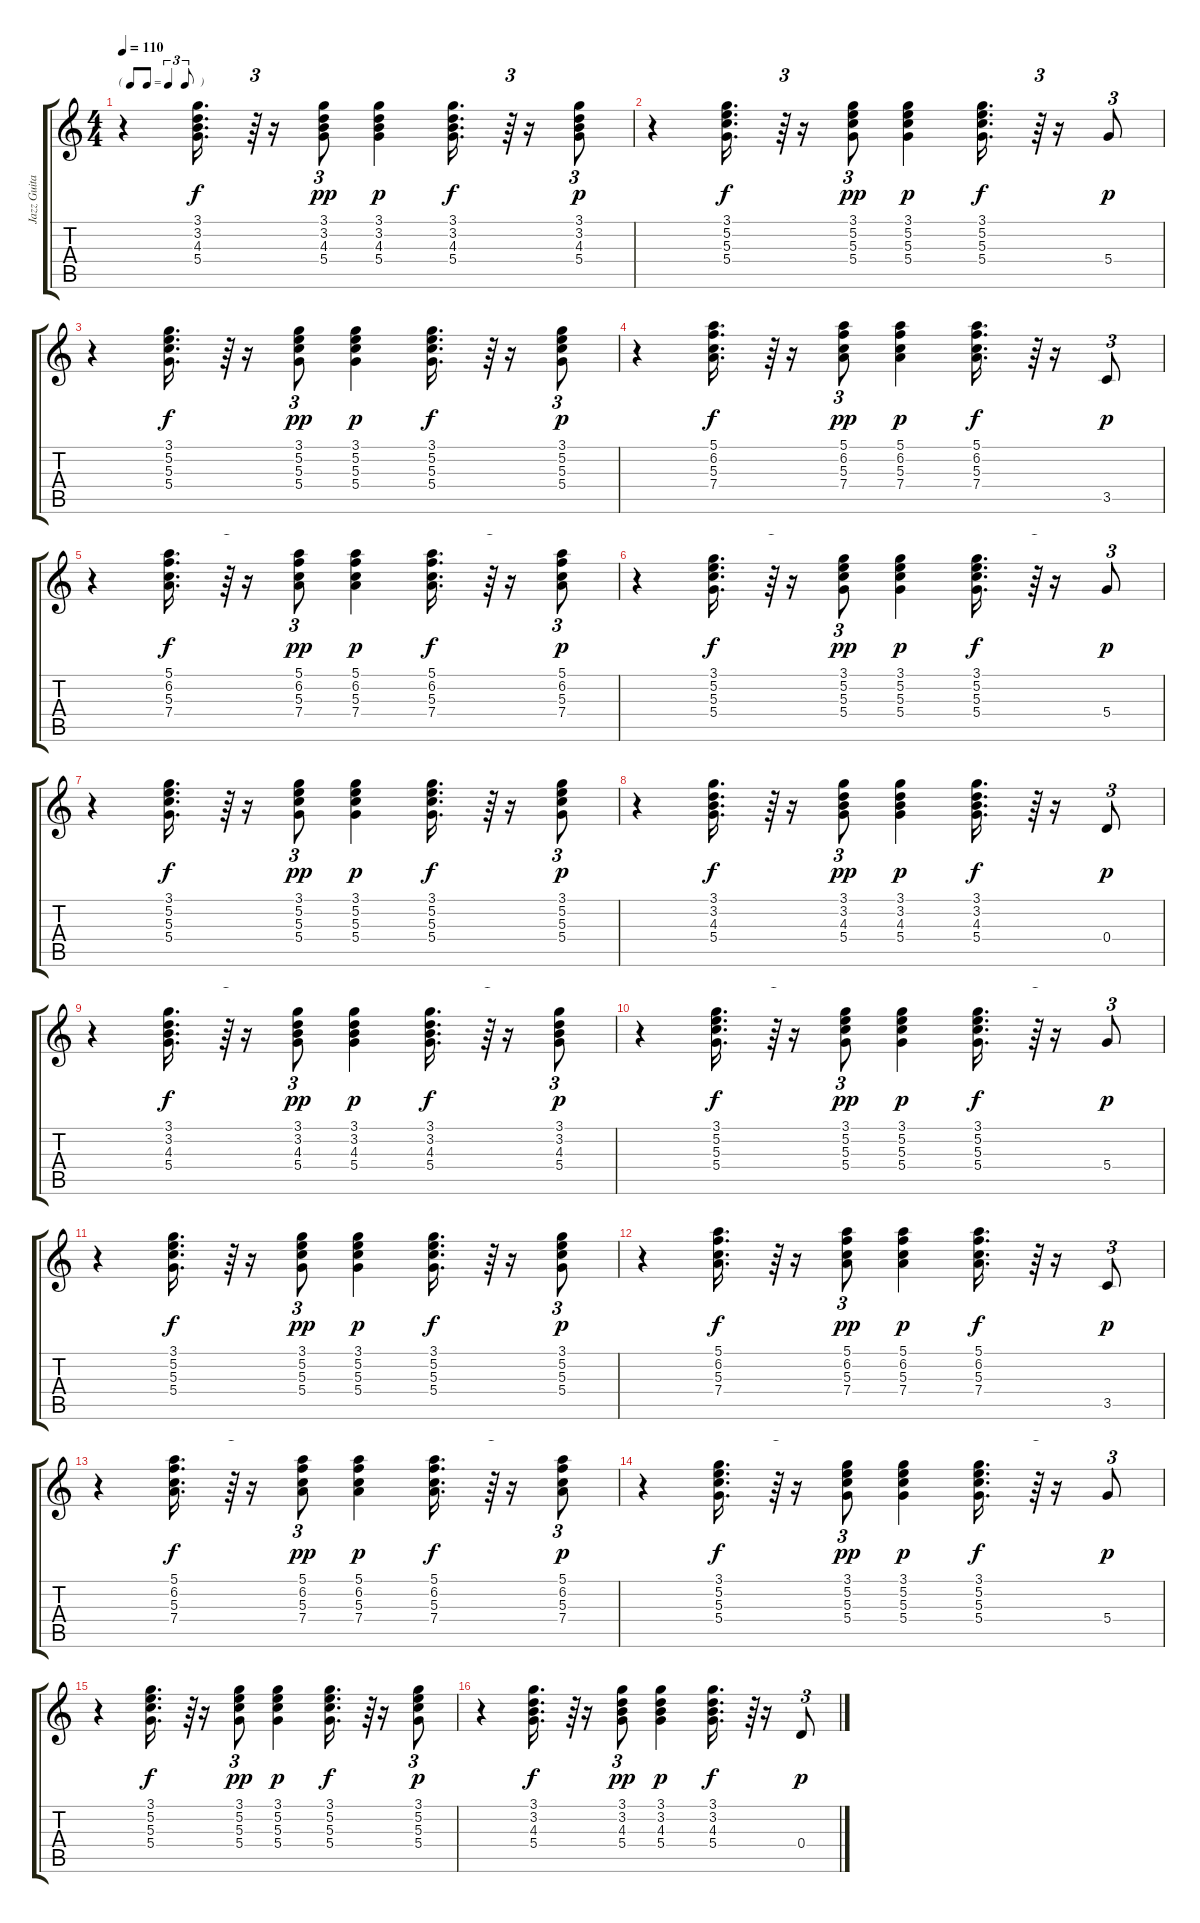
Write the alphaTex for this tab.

\track ("Jazz Guitar" "Jazz Guita") {instrument electricguitarjazz}
\staff {score tabs}
\tuning (E4 B3 G3 D3 A2 E2) {hide}
\ts (4 4)
\tf triplet8th
\tempo 110
\clef g2
\ks c
r.4{dy p} (3.1 3.2 4.3 5.4).16{d dy f} r.64{tu (3 2)} r.16 (3.1 3.2 4.3 5.4).8{tu (3 2) dy pp} (3.1 3.2 4.3 5.4).4{dy p} (3.1 3.2 4.3 5.4).16{d dy f} r.64{tu (3 2)} r.16 (3.1 3.2 4.3 5.4).8{tu (3 2) dy p} |
r.4 (3.1 5.2 5.3 5.4).16{d dy f} r.64{tu (3 2)} r.16 (3.1 5.2 5.3 5.4).8{tu (3 2) dy pp} (3.1 5.2 5.3 5.4).4{dy p} (3.1 5.2 5.3 5.4).16{d dy f} r.64{tu (3 2)} r.16 5.4.8{tu (3 2) dy p} |
r.4 (3.1 5.2 5.3 5.4).16{d dy f} r.64{tu (3 2)} r.16 (3.1 5.2 5.3 5.4).8{tu (3 2) dy pp} (3.1 5.2 5.3 5.4).4{dy p} (3.1 5.2 5.3 5.4).16{d dy f} r.64{tu (3 2)} r.16 (3.1 5.2 5.3 5.4).8{tu (3 2) dy p} |
r.4 (5.1 6.2 5.3 7.4).16{d dy f} r.64{tu (3 2)} r.16 (5.1 6.2 5.3 7.4).8{tu (3 2) dy pp} (5.1 6.2 5.3 7.4).4{dy p} (5.1 6.2 5.3 7.4).16{d dy f} r.64{tu (3 2)} r.16 3.5.8{tu (3 2) dy p} |
r.4 (5.1 6.2 5.3 7.4).16{d dy f} r.64{tu (3 2)} r.16 (5.1 6.2 5.3 7.4).8{tu (3 2) dy pp} (5.1 6.2 5.3 7.4).4{dy p} (5.1 6.2 5.3 7.4).16{d dy f} r.64{tu (3 2)} r.16 (5.1 6.2 5.3 7.4).8{tu (3 2) dy p} |
r.4 (3.1 5.2 5.3 5.4).16{d dy f} r.64{tu (3 2)} r.16 (3.1 5.2 5.3 5.4).8{tu (3 2) dy pp} (3.1 5.2 5.3 5.4).4{dy p} (3.1 5.2 5.3 5.4).16{d dy f} r.64{tu (3 2)} r.16 5.4.8{tu (3 2) dy p} |
r.4 (3.1 5.2 5.3 5.4).16{d dy f} r.64{tu (3 2)} r.16 (3.1 5.2 5.3 5.4).8{tu (3 2) dy pp} (3.1 5.2 5.3 5.4).4{dy p} (3.1 5.2 5.3 5.4).16{d dy f} r.64{tu (3 2)} r.16 (3.1 5.2 5.3 5.4).8{tu (3 2) dy p} |
r.4 (3.1 3.2 4.3 5.4).16{d dy f} r.64{tu (3 2)} r.16 (3.1 3.2 4.3 5.4).8{tu (3 2) dy pp} (3.1 3.2 4.3 5.4).4{dy p} (3.1 3.2 4.3 5.4).16{d dy f} r.64{tu (3 2)} r.16 0.4.8{tu (3 2) dy p} |
r.4 (3.1 3.2 4.3 5.4).16{d dy f} r.64{tu (3 2)} r.16 (3.1 3.2 4.3 5.4).8{tu (3 2) dy pp} (3.1 3.2 4.3 5.4).4{dy p} (3.1 3.2 4.3 5.4).16{d dy f} r.64{tu (3 2)} r.16 (3.1 3.2 4.3 5.4).8{tu (3 2) dy p} |
r.4 (3.1 5.2 5.3 5.4).16{d dy f} r.64{tu (3 2)} r.16 (3.1 5.2 5.3 5.4).8{tu (3 2) dy pp} (3.1 5.2 5.3 5.4).4{dy p} (3.1 5.2 5.3 5.4).16{d dy f} r.64{tu (3 2)} r.16 5.4.8{tu (3 2) dy p} |
r.4 (3.1 5.2 5.3 5.4).16{d dy f} r.64{tu (3 2)} r.16 (3.1 5.2 5.3 5.4).8{tu (3 2) dy pp} (3.1 5.2 5.3 5.4).4{dy p} (3.1 5.2 5.3 5.4).16{d dy f} r.64{tu (3 2)} r.16 (3.1 5.2 5.3 5.4).8{tu (3 2) dy p} |
r.4 (5.1 6.2 5.3 7.4).16{d dy f} r.64{tu (3 2)} r.16 (5.1 6.2 5.3 7.4).8{tu (3 2) dy pp} (5.1 6.2 5.3 7.4).4{dy p} (5.1 6.2 5.3 7.4).16{d dy f} r.64{tu (3 2)} r.16 3.5.8{tu (3 2) dy p} |
r.4 (5.1 6.2 5.3 7.4).16{d dy f} r.64{tu (3 2)} r.16 (5.1 6.2 5.3 7.4).8{tu (3 2) dy pp} (5.1 6.2 5.3 7.4).4{dy p} (5.1 6.2 5.3 7.4).16{d dy f} r.64{tu (3 2)} r.16 (5.1 6.2 5.3 7.4).8{tu (3 2) dy p} |
r.4 (3.1 5.2 5.3 5.4).16{d dy f} r.64{tu (3 2)} r.16 (3.1 5.2 5.3 5.4).8{tu (3 2) dy pp} (3.1 5.2 5.3 5.4).4{dy p} (3.1 5.2 5.3 5.4).16{d dy f} r.64{tu (3 2)} r.16 5.4.8{tu (3 2) dy p} |
r.4 (3.1 5.2 5.3 5.4).16{d dy f} r.64{tu (3 2)} r.16 (3.1 5.2 5.3 5.4).8{tu (3 2) dy pp} (3.1 5.2 5.3 5.4).4{dy p} (3.1 5.2 5.3 5.4).16{d dy f} r.64{tu (3 2)} r.16 (3.1 5.2 5.3 5.4).8{tu (3 2) dy p} |
r.4 (3.1 3.2 4.3 5.4).16{d dy f} r.64{tu (3 2)} r.16 (3.1 3.2 4.3 5.4).8{tu (3 2) dy pp} (3.1 3.2 4.3 5.4).4{dy p} (3.1 3.2 4.3 5.4).16{d dy f} r.64{tu (3 2)} r.16 0.4.8{tu (3 2) dy p}
